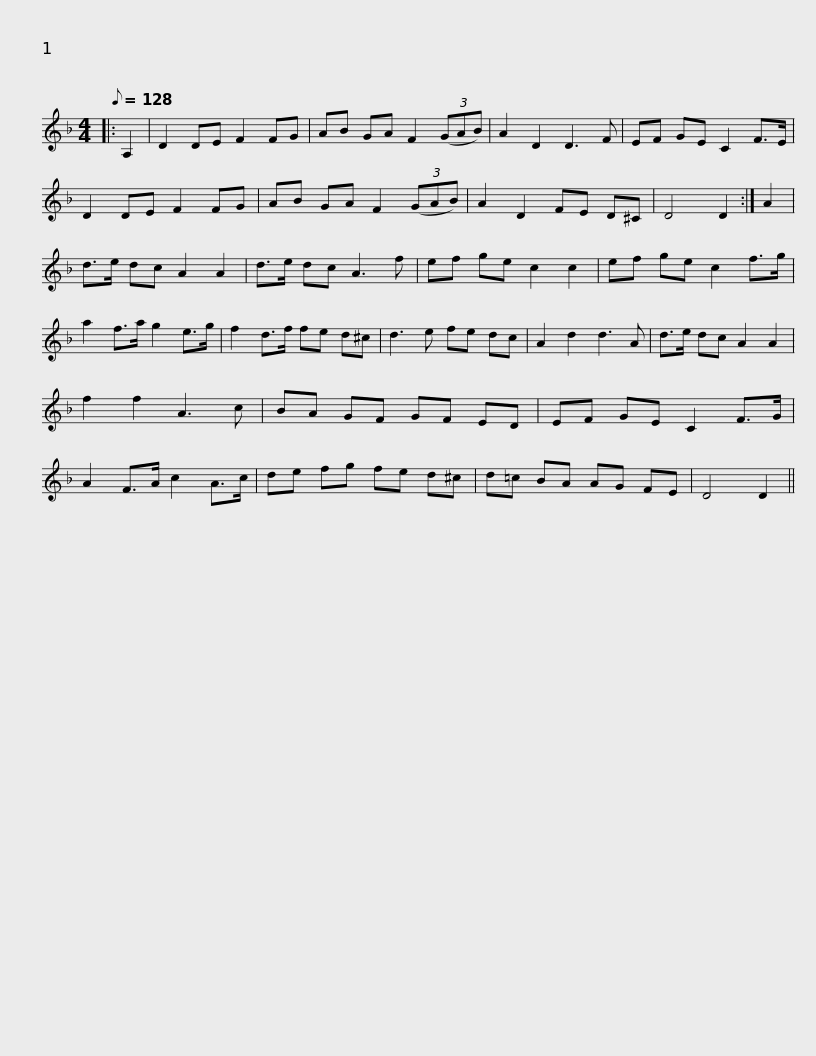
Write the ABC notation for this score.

X:1
L:1/8
Q:1/8=128
M:4/4
I:linebreak $
K:Dmin
V:1 treble
V:1
|: A,2 | D2 DE F2 FG | AB GA F2 (3(GAB) | A2 D2 D3 F | EF GE C2 F>E | %5
 D2 DE F2 FG | AB GA F2 (3(GAB) |$ A2 D2 FE D^C | D4 D2 :| A2 | %10
 d>e dc A2 A2 | d>e dc A3 f | ef ge c2 c2 | ef ge c2 f>g |$ a2 f>a g2 e>g | %15
 f2 d>f fe d^c | d3 e fe dc | A2 d2 d3 A | d>e dc A2 A2 | f2 f2 A3 c |$ %20
 BA GF GF ED | EF GE C2 F>G | A2 F>A c2 A>c | de fg fe d^c | d=c BA AG FE | %25
 D4 D2 || %26
